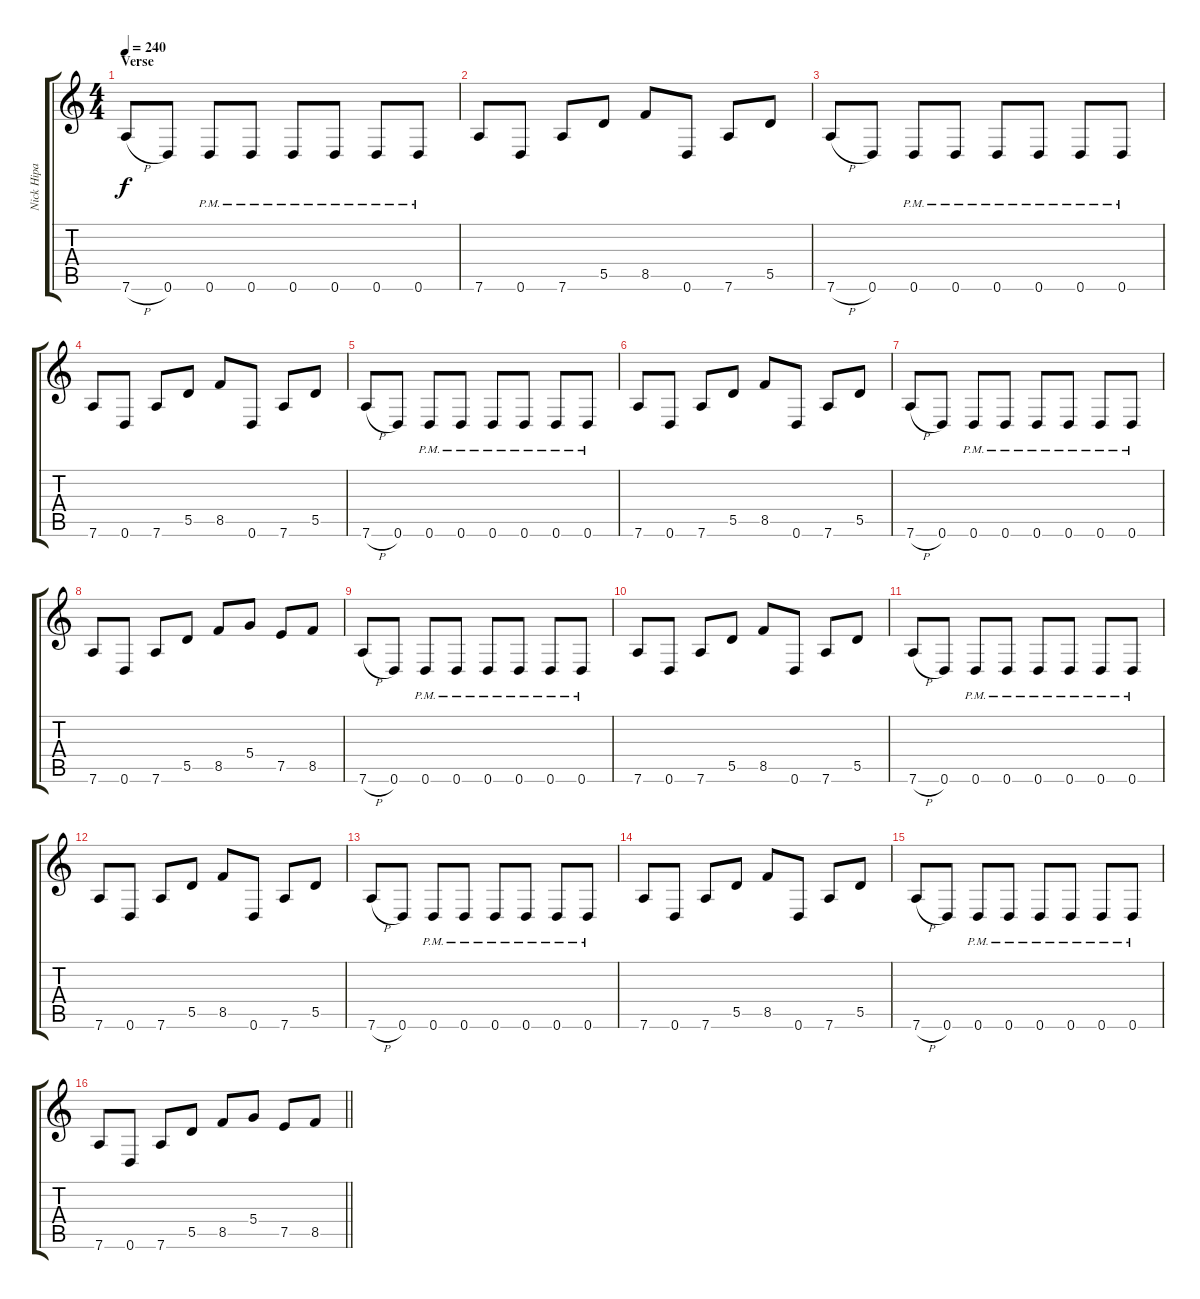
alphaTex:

\track ("Nick Hipa" "Nick Hipa") {instrument distortionguitar}
\staff {score tabs}
\tuning (E4 B3 G3 D3 A2 D2) {hide}
\ts (4 4)
\section ("" "Verse")
\tempo 240
\clef g2
\ks c
7.6{h}.8{dy f} 0.6.8 0.6{pm}.8 0.6{pm}.8 0.6{pm}.8 0.6{pm}.8 0.6{pm}.8 0.6{pm}.8 |
7.6.8 0.6.8 7.6.8 5.5.8 8.5.8 0.6.8 7.6.8 5.5.8 |
7.6{h}.8 0.6.8 0.6{pm}.8 0.6{pm}.8 0.6{pm}.8 0.6{pm}.8 0.6{pm}.8 0.6{pm}.8 |
7.6.8 0.6.8 7.6.8 5.5.8 8.5.8 0.6.8 7.6.8 5.5.8 |
7.6{h}.8 0.6.8 0.6{pm}.8 0.6{pm}.8 0.6{pm}.8 0.6{pm}.8 0.6{pm}.8 0.6{pm}.8 |
7.6.8 0.6.8 7.6.8 5.5.8 8.5.8 0.6.8 7.6.8 5.5.8 |
7.6{h}.8 0.6.8 0.6{pm}.8 0.6{pm}.8 0.6{pm}.8 0.6{pm}.8 0.6{pm}.8 0.6{pm}.8 |
7.6.8 0.6.8 7.6.8 5.5.8 8.5.8 5.4.8 7.5.8 8.5.8 |
7.6{h}.8 0.6.8 0.6{pm}.8 0.6{pm}.8 0.6{pm}.8 0.6{pm}.8 0.6{pm}.8 0.6{pm}.8 |
7.6.8 0.6.8 7.6.8 5.5.8 8.5.8 0.6.8 7.6.8 5.5.8 |
7.6{h}.8 0.6.8 0.6{pm}.8 0.6{pm}.8 0.6{pm}.8 0.6{pm}.8 0.6{pm}.8 0.6{pm}.8 |
7.6.8 0.6.8 7.6.8 5.5.8 8.5.8 0.6.8 7.6.8 5.5.8 |
7.6{h}.8 0.6.8 0.6{pm}.8 0.6{pm}.8 0.6{pm}.8 0.6{pm}.8 0.6{pm}.8 0.6{pm}.8 |
7.6.8 0.6.8 7.6.8 5.5.8 8.5.8 0.6.8 7.6.8 5.5.8 |
7.6{h}.8 0.6.8 0.6{pm}.8 0.6{pm}.8 0.6{pm}.8 0.6{pm}.8 0.6{pm}.8 0.6{pm}.8 |
\barLineRight lightlight
7.6.8 0.6.8 7.6.8 5.5.8 8.5.8 5.4.8 7.5.8 8.5.8
